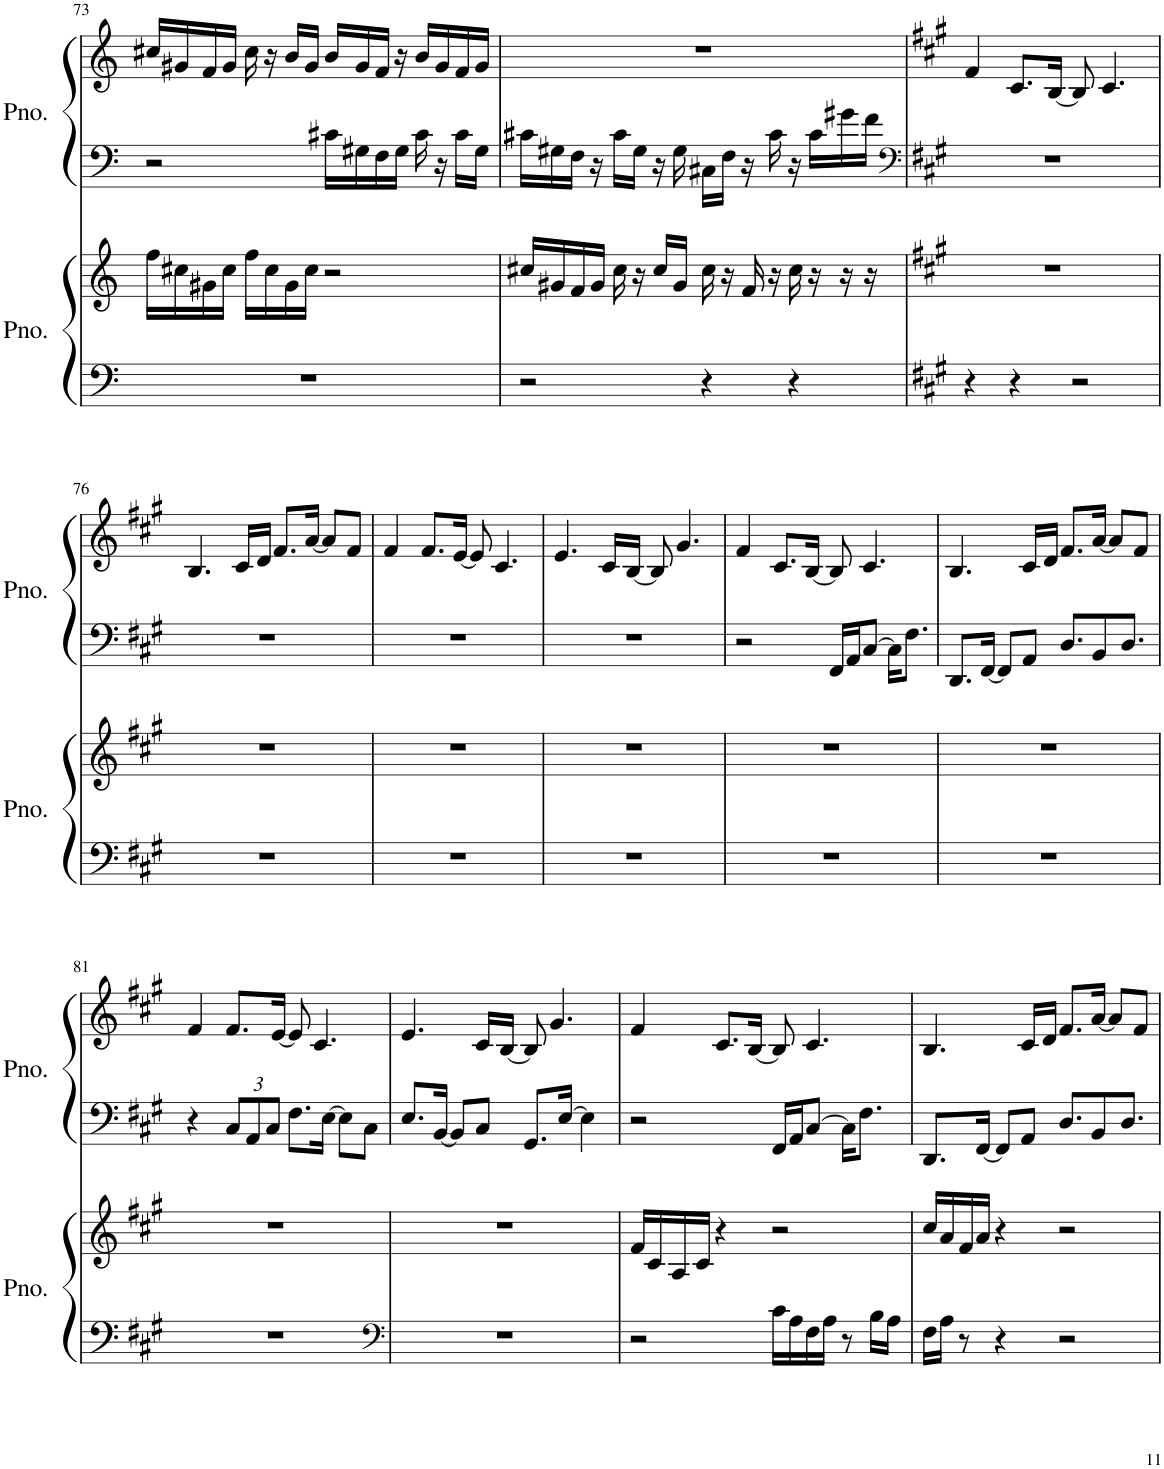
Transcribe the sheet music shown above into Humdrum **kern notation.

**kern	**kern	**kern	**kern
*part2	*part2	*part1	*part1
*staff4	*staff3	*staff2	*staff1
*I"Piano	*	*I"Piano	*
*I'Pno.	*	*I'Pno.	*
!!LO:PB:g=z
*clefF4	*clefG2	*clefF4	*clefG2
*k[]	*k[]	*k[]	*k[]
*M4/4	*M4/4	*M4/4	*M4/4
=73	=73	=73	=73
1r	16ff\LL	2r	16cc#X/LL
.	16cc#X\	.	16g#X/
.	16g#X\	.	16f/
.	16cc#\JJ	.	16g#/JJ
.	16ff\LL	.	16cc#\
.	16cc#\	.	16r
.	16g#\	.	16b/LL
.	16cc#\JJ	.	16g#/JJ
.	2r	16c#X\LL	16b/LL
.	.	16G#X\	16g#/
.	.	16F\	16f/JJ
.	.	16G#\JJ	16r
.	.	16c#\	16b/LL
.	.	16r	16g#/
.	.	16c#\LL	16f/
.	.	16G#\JJ	16g#/JJ
=74	=74	=74	=74
2r	16cc#X/LL	16c#X\LL	1r
.	16g#X/	16G#X\	.
.	16f/	16F\JJ	.
.	16g#/JJ	16r	.
.	16cc#\	16c#\LL	.
.	16r	16G#\JJ	.
.	16cc#/LL	16r	.
.	16g#/JJ	16G#\	.
4r	16cc#\	16C#X\LL	.
.	16r	16F\JJ	.
.	16f/	16r	.
.	16r	16c#\	.
4r	16cc#\	16r	.
.	16r	16c#\LL	.
.	16r	16g#X\	.
.	16r	16f\JJ	.
=75	=75	=75	=75
*	*	*clefF4	*
*k[f#c#g#]	*k[f#c#g#]	*k[f#c#g#]	*k[f#c#g#]
4r	1r	1r	4f#/
4r	.	.	8.c#/L
.	.	.	[16B/Jk
2r	.	.	8B/]
.	.	.	4.c#/
!!LO:LB:g=z
=76	=76	=76	=76
1r	1r	1r	4.B/
.	.	.	16c#/LL
.	.	.	16d/JJ
.	.	.	8.f#/L
.	.	.	[16a/Jk
.	.	.	8a/L]
.	.	.	8f#/J
=77	=77	=77	=77
1r	1r	1r	4f#/
.	.	.	8.f#/L
.	.	.	[16e/Jk
.	.	.	8e/]
.	.	.	4.c#/
=78	=78	=78	=78
1r	1r	1r	4.e/
.	.	.	16c#/LL
.	.	.	[16B/JJ
.	.	.	8B/]
.	.	.	4.g#/
=79	=79	=79	=79
1r	1r	2r	4f#/
.	.	.	8.c#/L
.	.	.	[16B/Jk
.	.	16FF#/LL	8B/]
.	.	16AA/J	.
.	.	[8C#/J	4.c#/
.	.	16C#\KL]	.
.	.	8.F#\J	.
=80	=80	=80	=80
1r	1r	8.DD/L	4.B/
.	.	[16FF#/Jk	.
.	.	8FF#/L]	.
.	.	8AA/J	16c#/LL
.	.	.	16d/JJ
.	.	8.D/L	8.f#/L
.	.	8BB/	[16a/Jk
.	.	.	8a/L]
.	.	8.D/J	.
.	.	.	8f#/J
!!LO:LB:g=z
=81	=81	=81	=81
1r	1r	4r	4f#/
*	*	*Xbrackettup	*
.	.	12C#/L	8.f#/L
.	.	12AA/	.
.	.	12C#/J	.
.	.	.	[16e/Jk
.	.	8.F#\L	8e/]
.	.	.	4.c#/
.	.	[16E\Jk	.
.	.	8E\L]	.
.	.	8C#\J	.
=82	=82	=82	=82
*clefF4	*	*	*
1r	1r	8.E/L	4.e/
.	.	[16BB/Jk	.
.	.	8BB/L]	.
.	.	8C#/J	16c#/LL
.	.	.	[16B/JJ
.	.	8.GG#/L	8B/]
.	.	.	4.g#/
.	.	[16E/Jk	.
.	.	4E\]	.
=83	=83	=83	=83
2r	16f#/LL	2r	4f#/
.	16c#/	.	.
.	16A/	.	.
.	16c#/JJ	.	.
.	4r	.	8.c#/L
.	.	.	[16B/Jk
16c#\LL	2r	16FF#/LL	8B/]
16A\	.	16AA/J	.
16F#\	.	[8C#/J	4.c#/
16A\JJ	.	.	.
8r	.	16C#\KL]	.
.	.	8.F#\J	.
16B\LL	.	.	.
16A\JJ	.	.	.
=84	=84	=84	=84
16F#\LL	16cc#/LL	8.DD/L	4.B/
16A\JJ	16a/	.	.
8r	16f#/	.	.
.	16a/JJ	[16FF#/Jk	.
4r	4r	8FF#/L]	.
.	.	8AA/J	16c#/LL
.	.	.	16d/JJ
2r	2r	8.D/L	8.f#/L
.	.	8BB/	[16a/Jk
.	.	.	8a/L]
.	.	8.D/J	.
.	.	.	8f#/J
=	=	=	=
*-	*-	*-	*-
